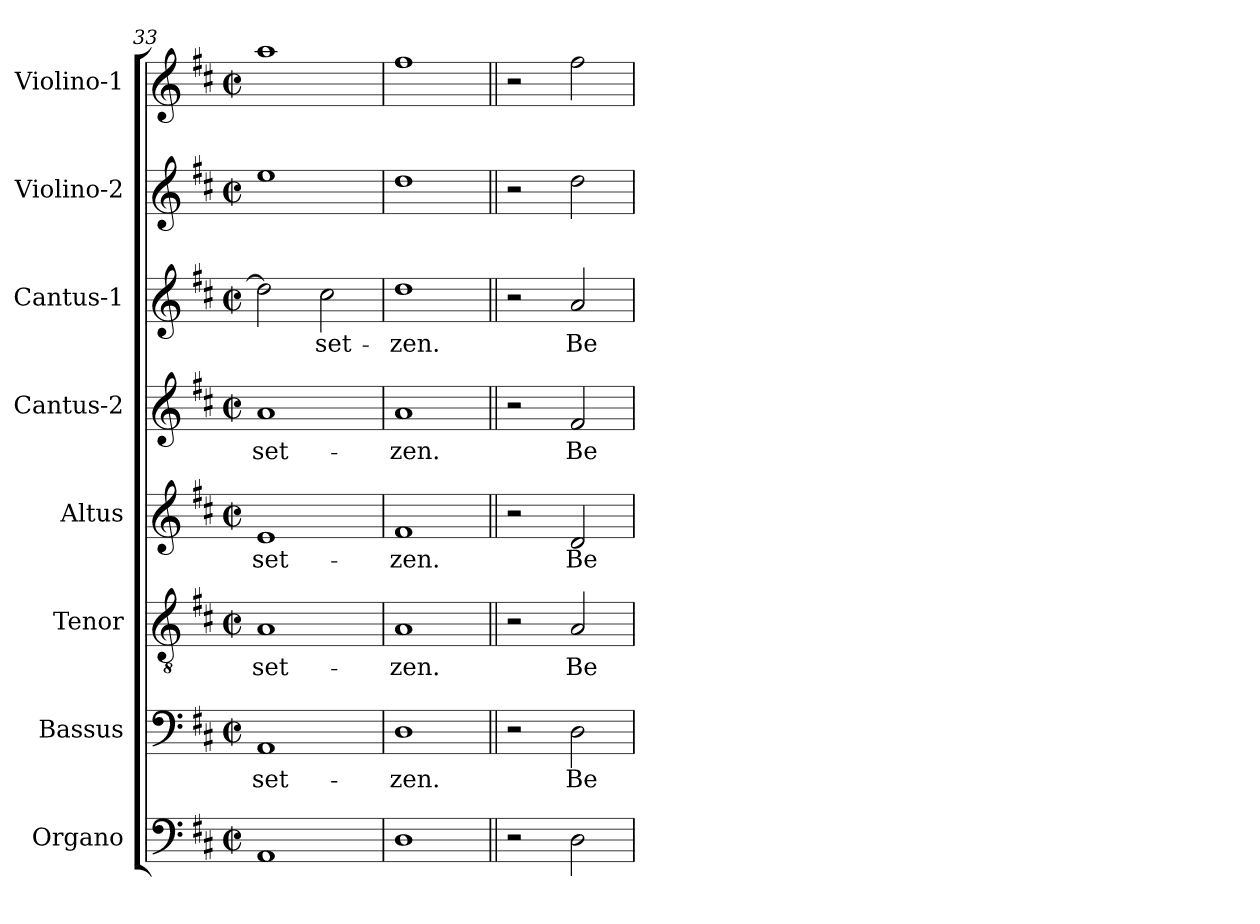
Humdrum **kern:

**kern	**kern	**text	**kern	**text	**kern	**text	**kern	**text	**kern	**text	**kern	**kern
*part8	*part7	*part7	*part6	*part6	*part5	*part5	*part4	*part4	*part3	*part3	*part2	*part1
*staff8	*staff7	*staff7	*staff6	*staff6	*staff5	*staff5	*staff4	*staff4	*staff3	*staff3	*staff2	*staff1
*I"Organo	*I"Bassus	*	*I"Tenor	*	*I"Altus	*	*I"Cantus-2	*	*I"Cantus-1	*	*I"Violino-2	*I"Violino-1
*I'Og	*I'B	*	*I'T	*	*I'A	*	*I'C2	*	*I'C1	*	*I'V2	*I'V1
*clefF4	*clefF4	*	*clefGv2	*	*clefG2	*	*clefG2	*	*clefG2	*	*clefG2	*clefG2
*k[f#c#]	*k[f#c#]	*	*k[f#c#]	*	*k[f#c#]	*	*k[f#c#]	*	*k[f#c#]	*	*k[f#c#]	*k[f#c#]
*D:	*D:	*	*D:	*	*D:	*	*D:	*	*D:	*	*D:	*D:
*M2/2	*M2/2	*	*M2/2	*	*M2/2	*	*M2/2	*	*M2/2	*	*M2/2	*M2/2
*met(c|)	*met(c|)	*	*met(c|)	*	*met(c|)	*	*met(c|)	*	*met(c|)	*	*met(c|)	*met(c|)
=33	=33	=33	=33	=33	=33	=33	=33	=33	=33	=33	=33	=33
!	!	!LO:LY:b	!	!	!	!	!	!	!	!	!	!
!	!	!	!	!LO:LY:b	!	!	!	!	!	!	!	!
!	!	!	!	!	!	!LO:LY:b	!	!	!	!	!	!
!	!	!	!	!	!	!	!	!LO:LY:b	!	!	!	!
1AA	1AA	set-	1A	set-	1e	set-	1a	set-	2dd\]	.	1ee	1aa
!	!	!	!	!	!	!	!	!	!	!LO:LY:b	!	!
.	.	.	.	.	.	.	.	.	2cc#\	set-	.	.
=34	=34	=34	=34	=34	=34	=34	=34	=34	=34	=34	=34	=34
!	!	!LO:LY:b	!	!	!	!	!	!	!	!	!	!
!	!	!	!	!LO:LY:b	!	!	!	!	!	!	!	!
!	!	!	!	!	!	!LO:LY:b	!	!	!	!	!	!
!	!	!	!	!	!	!	!	!LO:LY:b	!	!	!	!
!	!	!	!	!	!	!	!	!	!	!LO:LY:b	!	!
1D	1D	-zen.	1A	-zen.	1f#	-zen.	1a	-zen.	1dd	-zen.	1dd	1ff#
!!LO:PB:g=z
=35||	=35||	=35||	=35||	=35||	=35||	=35||	=35||	=35||	=35||	=35||	=35||	=35||
2r	2r	.	2r	.	2r	.	2r	.	2r	.	2r	2r
!	!	!LO:LY:b	!	!	!	!	!	!	!	!	!	!
!	!	!	!	!LO:LY:b	!	!	!	!	!	!	!	!
!	!	!	!	!	!	!LO:LY:b	!	!	!	!	!	!
!	!	!	!	!	!	!	!	!LO:LY:b	!	!	!	!
!	!	!	!	!	!	!	!	!	!	!LO:LY:b	!	!
2D\	2D\	Be-	2A/	Be-	2d/	Be-	2f#/	Be-	2a/	Be-	2dd\	2ff#\
=	=	=	=	=	=	=	=	=	=	=	=	=
*-	*-	*-	*-	*-	*-	*-	*-	*-	*-	*-	*-	*-
